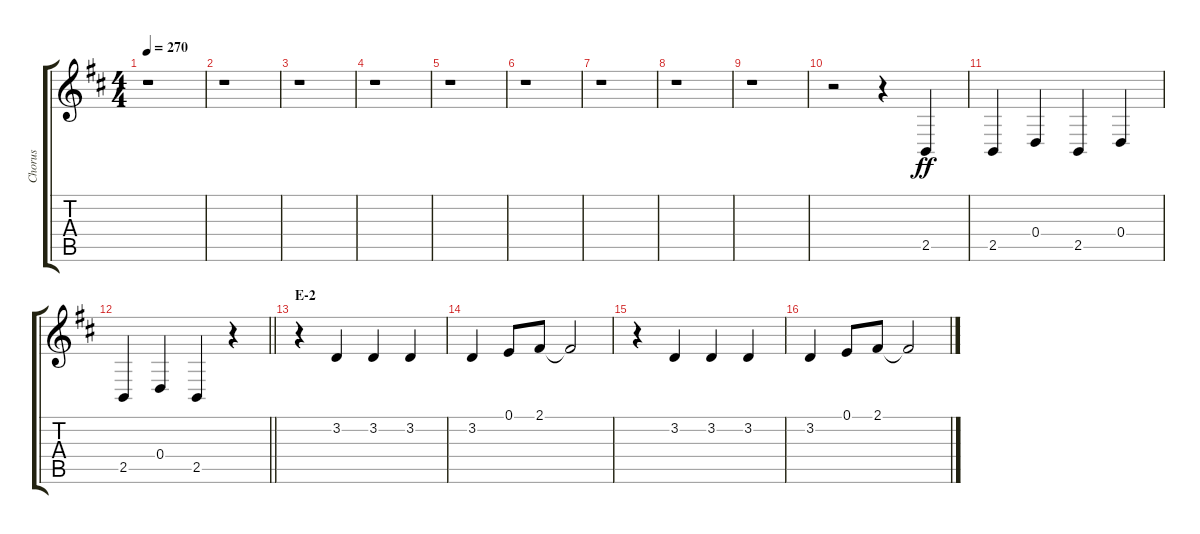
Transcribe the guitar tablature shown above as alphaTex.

\track ("Chorus" "Chorus") {instrument voiceoohs}
\staff {score tabs}
\tuning (E4 B3 G3 D3 A2 E2) {hide}
\ts (4 4)
\tempo 270
\clef g2
\ks d
r.1{dy ff} |
r.1 |
r.1 |
r.1 |
r.1 |
r.1 |
r.1 |
r.1 |
r.1 |
r.2 r.4 2.5.4 |
2.5.4 0.4.4 2.5.4 0.4.4 |
\barLineRight lightlight
2.5.4 0.4.4 2.5.4 r.4 |
\section ("" "E-2")
r.4 3.2.4 3.2.4 3.2.4 |
3.2.4 0.1.8 2.1.8 2.1{t}.2 |
r.4 3.2.4 3.2.4 3.2.4 |
3.2.4 0.1.8 2.1.8 2.1{t}.2
